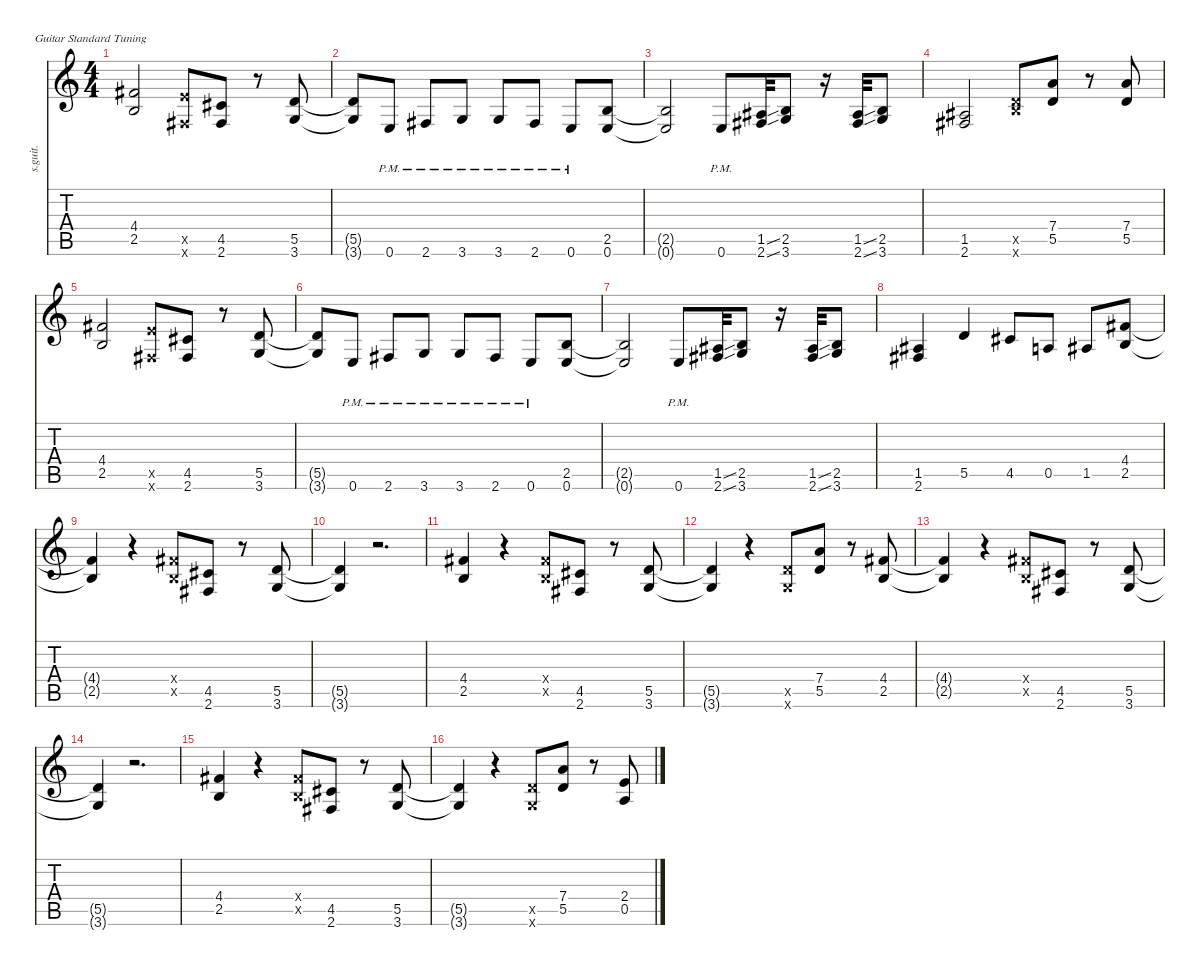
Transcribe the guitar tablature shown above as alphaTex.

\defaultSystemsLayout 4
\hideDynamics
\bracketExtendMode nobrackets
\track ("Dave Mustaine (Rythm Guitar)" "s.guit.") {instrument distortionguitar}
\staff {score tabs}
\tuning (E4 B3 G3 D3 A2 E2)
\ts (4 4)
\tempo (196 hide)
\clef g2
\ks c
(4.4{acc #} 2.5).2{lyrics (0 "") lyrics (1 "") lyrics (2 "") lyrics (3 "") lyrics (4 "") dy f} (7.5{x} 2.6{x acc #}).8{lyrics (0 "") lyrics (1 "") lyrics (2 "") lyrics (3 "") lyrics (4 "")} (4.5{acc #} 2.6{acc #}).8{lyrics (0 "") lyrics (1 "") lyrics (2 "") lyrics (3 "") lyrics (4 "")} r.8 (5.5 3.6).8{lyrics (0 "") lyrics (1 "") lyrics (2 "") lyrics (3 "") lyrics (4 "")} |
(5.5{t} 3.6{t}).8{lyrics (0 "") lyrics (1 "") lyrics (2 "") lyrics (3 "") lyrics (4 "")} 0.6{pm}.8{lyrics (0 "") lyrics (1 "") lyrics (2 "") lyrics (3 "") lyrics (4 "")} 2.6{pm acc #}.8{lyrics (0 "") lyrics (1 "") lyrics (2 "") lyrics (3 "") lyrics (4 "")} 3.6{pm}.8{lyrics (0 "") lyrics (1 "") lyrics (2 "") lyrics (3 "") lyrics (4 "")} 3.6{pm}.8{lyrics (0 "") lyrics (1 "") lyrics (2 "") lyrics (3 "") lyrics (4 "")} 2.6{pm acc #}.8{lyrics (0 "") lyrics (1 "") lyrics (2 "") lyrics (3 "") lyrics (4 "")} 0.6{pm}.8{lyrics (0 "") lyrics (1 "") lyrics (2 "") lyrics (3 "") lyrics (4 "")} (2.5 0.6).8{lyrics (0 "") lyrics (1 "") lyrics (2 "") lyrics (3 "") lyrics (4 "")} |
(2.5{t} 0.6{t}).2{lyrics (0 "") lyrics (1 "") lyrics (2 "") lyrics (3 "") lyrics (4 "")} 0.6{pm}.8{lyrics (0 "") lyrics (1 "") lyrics (2 "") lyrics (3 "") lyrics (4 "")} (1.5{ss acc #} 2.6{ss acc #}).32{lyrics (0 "") lyrics (1 "") lyrics (2 "") lyrics (3 "") lyrics (4 "")} (2.5 3.6).8{lyrics (0 "") lyrics (1 "") lyrics (2 "") lyrics (3 "") lyrics (4 "")} r.16 (1.5{ss acc #} 2.6{ss acc #}).32{lyrics (0 "") lyrics (1 "") lyrics (2 "") lyrics (3 "") lyrics (4 "")} (2.5 3.6).8{lyrics (0 "") lyrics (1 "") lyrics (2 "") lyrics (3 "") lyrics (4 "")} |
(1.5{acc #} 2.6{acc #}).2{lyrics (0 "") lyrics (1 "") lyrics (2 "") lyrics (3 "") lyrics (4 "")} (7.6{x} 5.5{x}).8{lyrics (0 "") lyrics (1 "") lyrics (2 "") lyrics (3 "") lyrics (4 "")} (7.4 5.5).8{lyrics (0 "") lyrics (1 "") lyrics (2 "") lyrics (3 "") lyrics (4 "")} r.8 (7.4 5.5).8{lyrics (0 "") lyrics (1 "") lyrics (2 "") lyrics (3 "") lyrics (4 "")} |
(4.4{acc #} 2.5).2{lyrics (0 "") lyrics (1 "") lyrics (2 "") lyrics (3 "") lyrics (4 "")} (7.5{x} 2.6{x acc #}).8{lyrics (0 "") lyrics (1 "") lyrics (2 "") lyrics (3 "") lyrics (4 "")} (4.5{acc #} 2.6{acc #}).8{lyrics (0 "") lyrics (1 "") lyrics (2 "") lyrics (3 "") lyrics (4 "")} r.8 (5.5 3.6).8{lyrics (0 "") lyrics (1 "") lyrics (2 "") lyrics (3 "") lyrics (4 "")} |
(5.5{t} 3.6{t}).8{lyrics (0 "") lyrics (1 "") lyrics (2 "") lyrics (3 "") lyrics (4 "")} 0.6{pm}.8{lyrics (0 "") lyrics (1 "") lyrics (2 "") lyrics (3 "") lyrics (4 "")} 2.6{pm acc #}.8{lyrics (0 "") lyrics (1 "") lyrics (2 "") lyrics (3 "") lyrics (4 "")} 3.6{pm}.8{lyrics (0 "") lyrics (1 "") lyrics (2 "") lyrics (3 "") lyrics (4 "")} 3.6{pm}.8{lyrics (0 "") lyrics (1 "") lyrics (2 "") lyrics (3 "") lyrics (4 "")} 2.6{pm acc #}.8{lyrics (0 "") lyrics (1 "") lyrics (2 "") lyrics (3 "") lyrics (4 "")} 0.6{pm}.8{lyrics (0 "") lyrics (1 "") lyrics (2 "") lyrics (3 "") lyrics (4 "")} (2.5 0.6).8{lyrics (0 "") lyrics (1 "") lyrics (2 "") lyrics (3 "") lyrics (4 "")} |
(2.5{t} 0.6{t}).2{lyrics (0 "") lyrics (1 "") lyrics (2 "") lyrics (3 "") lyrics (4 "")} 0.6{pm}.8{lyrics (0 "") lyrics (1 "") lyrics (2 "") lyrics (3 "") lyrics (4 "")} (1.5{ss acc #} 2.6{ss acc #}).32{lyrics (0 "") lyrics (1 "") lyrics (2 "") lyrics (3 "") lyrics (4 "")} (2.5 3.6).8{lyrics (0 "") lyrics (1 "") lyrics (2 "") lyrics (3 "") lyrics (4 "")} r.16 (1.5{ss acc #} 2.6{ss acc #}).32{lyrics (0 "") lyrics (1 "") lyrics (2 "") lyrics (3 "") lyrics (4 "")} (2.5 3.6).8{lyrics (0 "") lyrics (1 "") lyrics (2 "") lyrics (3 "") lyrics (4 "")} |
(1.5{acc #} 2.6{acc #}).4{lyrics (0 "") lyrics (1 "") lyrics (2 "") lyrics (3 "") lyrics (4 "")} 5.5.4{lyrics (0 "") lyrics (1 "") lyrics (2 "") lyrics (3 "") lyrics (4 "")} 4.5{acc #}.8{lyrics (0 "") lyrics (1 "") lyrics (2 "") lyrics (3 "") lyrics (4 "")} 0.5.8{lyrics (0 "") lyrics (1 "") lyrics (2 "") lyrics (3 "") lyrics (4 "")} 1.5{acc #}.8{lyrics (0 "") lyrics (1 "") lyrics (2 "") lyrics (3 "") lyrics (4 "")} (4.4{acc #} 2.5).8{lyrics (0 "") lyrics (1 "") lyrics (2 "") lyrics (3 "") lyrics (4 "")} |
(4.4{t acc #} 2.5{t}).4{lyrics (0 "") lyrics (1 "") lyrics (2 "") lyrics (3 "") lyrics (4 "")} r.4 (4.4{x acc #} 2.5{x}).8{lyrics (0 "") lyrics (1 "") lyrics (2 "") lyrics (3 "") lyrics (4 "")} (4.5{acc #} 2.6{acc #}).8{lyrics (0 "") lyrics (1 "") lyrics (2 "") lyrics (3 "") lyrics (4 "")} r.8 (5.5 3.6).8{lyrics (0 "") lyrics (1 "") lyrics (2 "") lyrics (3 "") lyrics (4 "")} |
(5.5{t} 3.6{t}).4{lyrics (0 "") lyrics (1 "") lyrics (2 "") lyrics (3 "") lyrics (4 "")} r.2{d} |
(4.4{acc #} 2.5).4{lyrics (0 "") lyrics (1 "") lyrics (2 "") lyrics (3 "") lyrics (4 "")} r.4 (4.4{x acc #} 2.5{x}).8{lyrics (0 "") lyrics (1 "") lyrics (2 "") lyrics (3 "") lyrics (4 "")} (4.5{acc #} 2.6{acc #}).8{lyrics (0 "") lyrics (1 "") lyrics (2 "") lyrics (3 "") lyrics (4 "")} r.8 (5.5 3.6).8{lyrics (0 "") lyrics (1 "") lyrics (2 "") lyrics (3 "") lyrics (4 "")} |
(5.5{t} 3.6{t}).4{lyrics (0 "") lyrics (1 "") lyrics (2 "") lyrics (3 "") lyrics (4 "")} r.4 (5.5{x} 3.6{x}).8{lyrics (0 "") lyrics (1 "") lyrics (2 "") lyrics (3 "") lyrics (4 "")} (7.4 5.5).8{lyrics (0 "") lyrics (1 "") lyrics (2 "") lyrics (3 "") lyrics (4 "")} r.8 (4.4{acc #} 2.5).8{lyrics (0 "") lyrics (1 "") lyrics (2 "") lyrics (3 "") lyrics (4 "")} |
(4.4{t acc #} 2.5{t}).4{lyrics (0 "") lyrics (1 "") lyrics (2 "") lyrics (3 "") lyrics (4 "")} r.4 (4.4{x acc #} 2.5{x}).8{lyrics (0 "") lyrics (1 "") lyrics (2 "") lyrics (3 "") lyrics (4 "")} (4.5{acc #} 2.6{acc #}).8{lyrics (0 "") lyrics (1 "") lyrics (2 "") lyrics (3 "") lyrics (4 "")} r.8 (5.5 3.6).8{lyrics (0 "") lyrics (1 "") lyrics (2 "") lyrics (3 "") lyrics (4 "")} |
(5.5{t} 3.6{t}).4{lyrics (0 "") lyrics (1 "") lyrics (2 "") lyrics (3 "") lyrics (4 "")} r.2{d} |
(4.4{acc #} 2.5).4{lyrics (0 "") lyrics (1 "") lyrics (2 "") lyrics (3 "") lyrics (4 "")} r.4 (4.4{x acc #} 2.5{x}).8{lyrics (0 "") lyrics (1 "") lyrics (2 "") lyrics (3 "") lyrics (4 "")} (4.5{acc #} 2.6{acc #}).8{lyrics (0 "") lyrics (1 "") lyrics (2 "") lyrics (3 "") lyrics (4 "")} r.8 (5.5 3.6).8{lyrics (0 "") lyrics (1 "") lyrics (2 "") lyrics (3 "") lyrics (4 "")} |
(5.5{t} 3.6{t}).4{lyrics (0 "") lyrics (1 "") lyrics (2 "") lyrics (3 "") lyrics (4 "")} r.4 (5.5{x} 3.6{x}).8{lyrics (0 "") lyrics (1 "") lyrics (2 "") lyrics (3 "") lyrics (4 "")} (7.4 5.5).8{lyrics (0 "") lyrics (1 "") lyrics (2 "") lyrics (3 "") lyrics (4 "")} r.8 (2.4 0.5).8{lyrics (0 "") lyrics (1 "") lyrics (2 "") lyrics (3 "") lyrics (4 "")}
